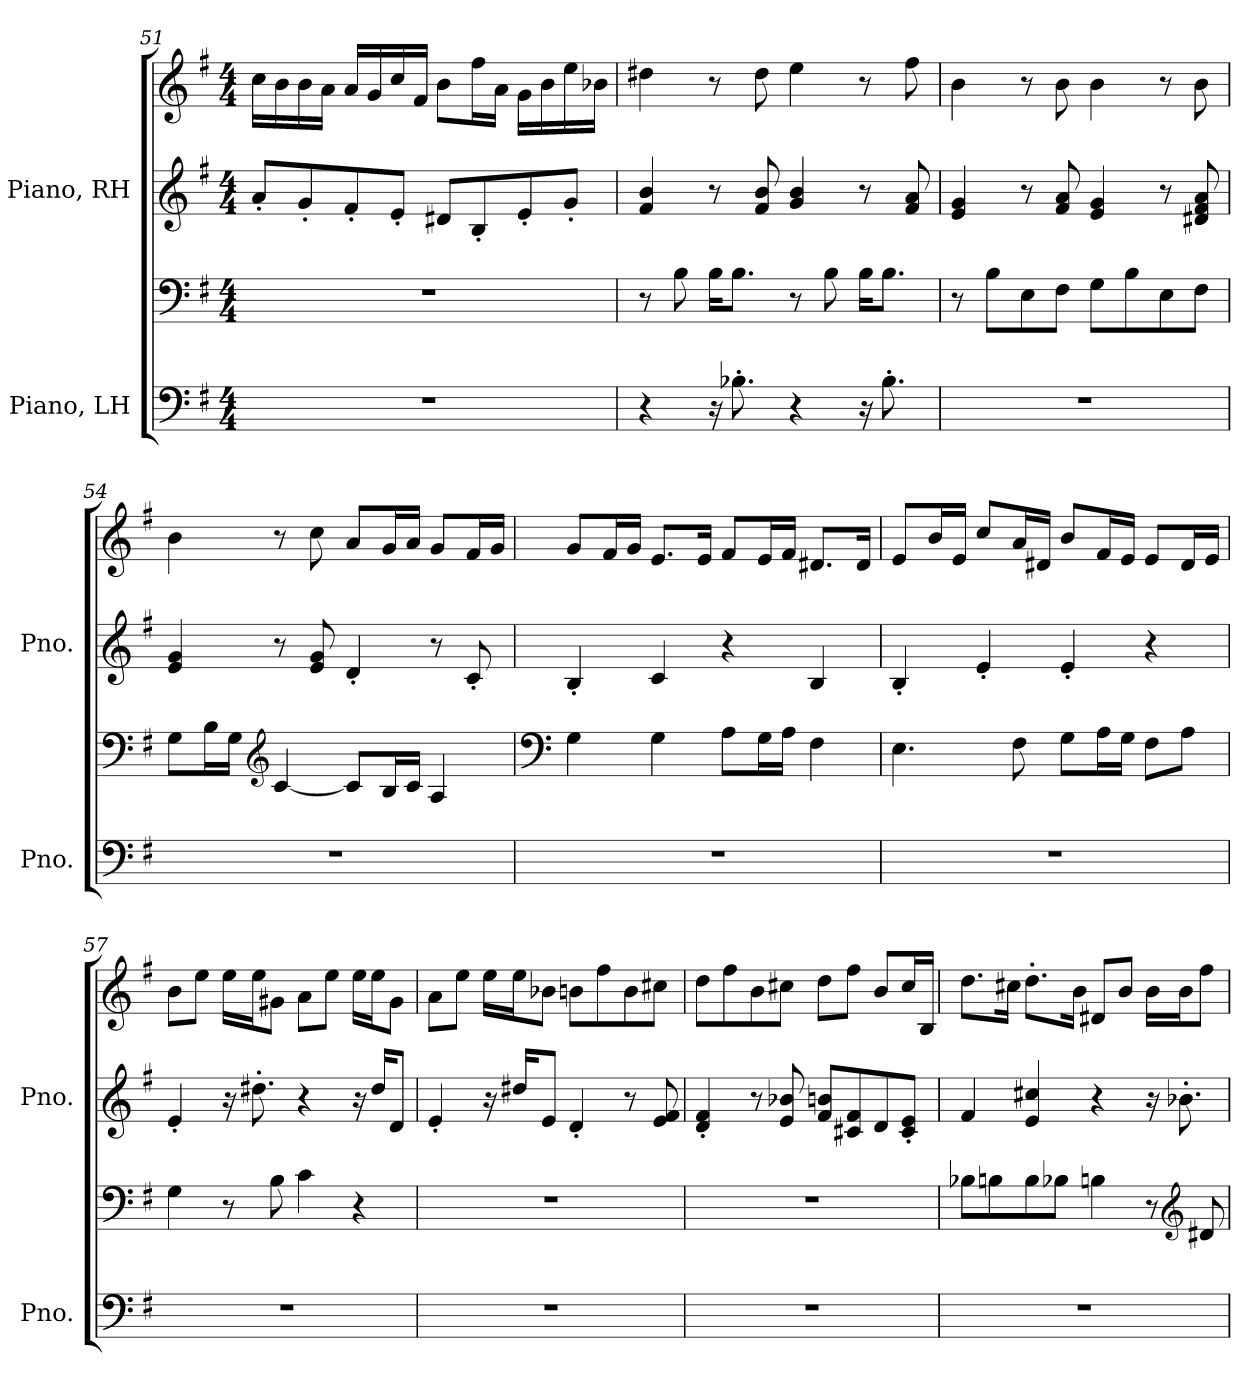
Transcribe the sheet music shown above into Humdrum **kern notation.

**kern	**kern	**kern	**kern
*part2	*part2	*part1	*part1
*staff4	*staff3	*staff2	*staff1
*I"Piano, LH	*	*I"Piano, RH	*
*I'Pno.	*	*I'Pno.	*
!!LO:LB:g=z
*clefF4	*clefF4	*clefG2	*clefG2
*k[f#]	*k[f#]	*k[f#]	*k[f#]
*M4/4	*M4/4	*M4/4	*M4/4
=51	=51	=51	=51
1r	1r	8a'/L	16cc\LL
.	.	.	16b\
.	.	8g'/	16b\
.	.	.	16a\JJ
.	.	8f#'/	16a/LL
.	.	.	16g/
.	.	8e'/J	16cc/
.	.	.	16f#/JJ
.	.	8d#X/L	8b\L
.	.	8B'/	16ff#\L
.	.	.	16a\JJ
.	.	8e'/	16g\LL
.	.	.	16b\
.	.	8g'/J	16ee\
.	.	.	16b-X\JJ
=52	=52	=52	=52
4r	8r	4f#/ 4b/	4dd#X\
.	8B\	.	.
16r	16B\KL	8r	8r
8.B-X'\	8.B\J	.	.
.	.	8f#/ 8b/	8dd#\
4r	8r	4g/ 4b/	4ee\
.	8B\	.	.
16r	16B\KL	8r	8r
8.B-'\	8.B\J	.	.
.	.	8f#/ 8a/	8ff#\
=53	=53	=53	=53
1r	8r	4e/ 4g/	4b\
.	8B\L	.	.
.	8E\	8r	8r
.	8F#\J	8f#/ 8a/	8b\
.	8G\L	4e/ 4g/	4b\
.	8B\	.	.
.	8E\	8r	8r
.	8F#\J	8d#X/ 8f#/ 8a/	8b\
!!LO:LB:g=z
=54	=54	=54	=54
1r	8G\L	4e/ 4g/	4b\
.	16B\L	.	.
.	16G\JJ	.	.
*	*clefG2	*	*
.	[4c/	8r	8r
.	.	8e/ 8g/	8cc\
.	8c/L]	4d'/	8a/L
.	16B/L	.	16g/L
.	16c/JJ	.	16a/JJ
.	4A/	8r	8g/L
.	.	8c'/	16f#/L
.	.	.	16g/JJ
=55	=55	=55	=55
*	*clefF4	*	*
1r	4G\	4B'/	8g/L
.	.	.	16f#/L
.	.	.	16g/JJ
.	4G\	4c/	8.e/L
.	.	.	16e/Jk
.	8A\L	4r	8f#/L
.	16G\L	.	16e/L
.	16A\JJ	.	16f#/JJ
.	4F#\	4B/	8.d#X/L
.	.	.	16d#/Jk
=56	=56	=56	=56
1r	4.E\	4B'/	8e/L
.	.	.	16b/L
.	.	.	16e/JJ
.	.	4e'/	8cc/L
.	8F#\	.	16a/L
.	.	.	16d#X/JJ
.	8G\L	4e'/	8b/L
.	16A\L	.	16f#/L
.	16G\JJ	.	16e/JJ
.	8F#\L	4r	8e/L
.	8A\J	.	16d#/L
.	.	.	16e/JJ
!!LO:PB:g=z
=57	=57	=57	=57
1r	4G\	4e'/	8b\L
.	.	.	8ee\J
.	8r	16r	16ee\LL
.	.	8.dd#X'\	16ee\J
.	8B\	.	8g#X\J
.	4c\	4r	8a\L
.	.	.	8ee\J
.	4r	16r	16ee\LL
.	.	16dd#/KL	16ee\J
.	.	8d/J	8g#\J
=58	=58	=58	=58
1r	1r	4e'/	8a\L
.	.	.	8ee\J
.	.	16r	16ee\LL
.	.	16dd#X/KL	16ee\J
.	.	8e/J	8b-X\J
.	.	4d'/	8bn\L
.	.	.	8ff#\
.	.	8r	8b\
.	.	8e/ 8f#/	8cc#X\J
=59	=59	=59	=59
1r	1r	4d/' 4f#/'	8dd\L
.	.	.	8ff#\
.	.	8r	8b\
.	.	8e/ 8b-X/	8cc#X\J
.	.	8f#/ 8bn/L	8dd\L
.	.	8c#X/ 8f#/	8ff#\J
.	.	8d/	8b/L
.	.	8c#/' 8e/'J	16cc#/L
.	.	.	16B/JJ
!!LO:LB:g=z
=60	=60	=60	=60
1r	8B-X\L	4f#/	8.dd\L
.	8Bn\	.	.
.	.	.	16cc#X\Jk
.	8B\	4e/ 4cc#X/	8.dd'\L
.	8B-X\J	.	.
.	.	.	16b\Jk
.	4Bn\	4r	8d#X/L
.	.	.	8b/J
.	8r	16r	16b\LL
.	.	8.b-X'\	16b\J
*	*clefG2	*	*
.	8d#X/	.	8ff#\J
=	=	=	=
*-	*-	*-	*-
